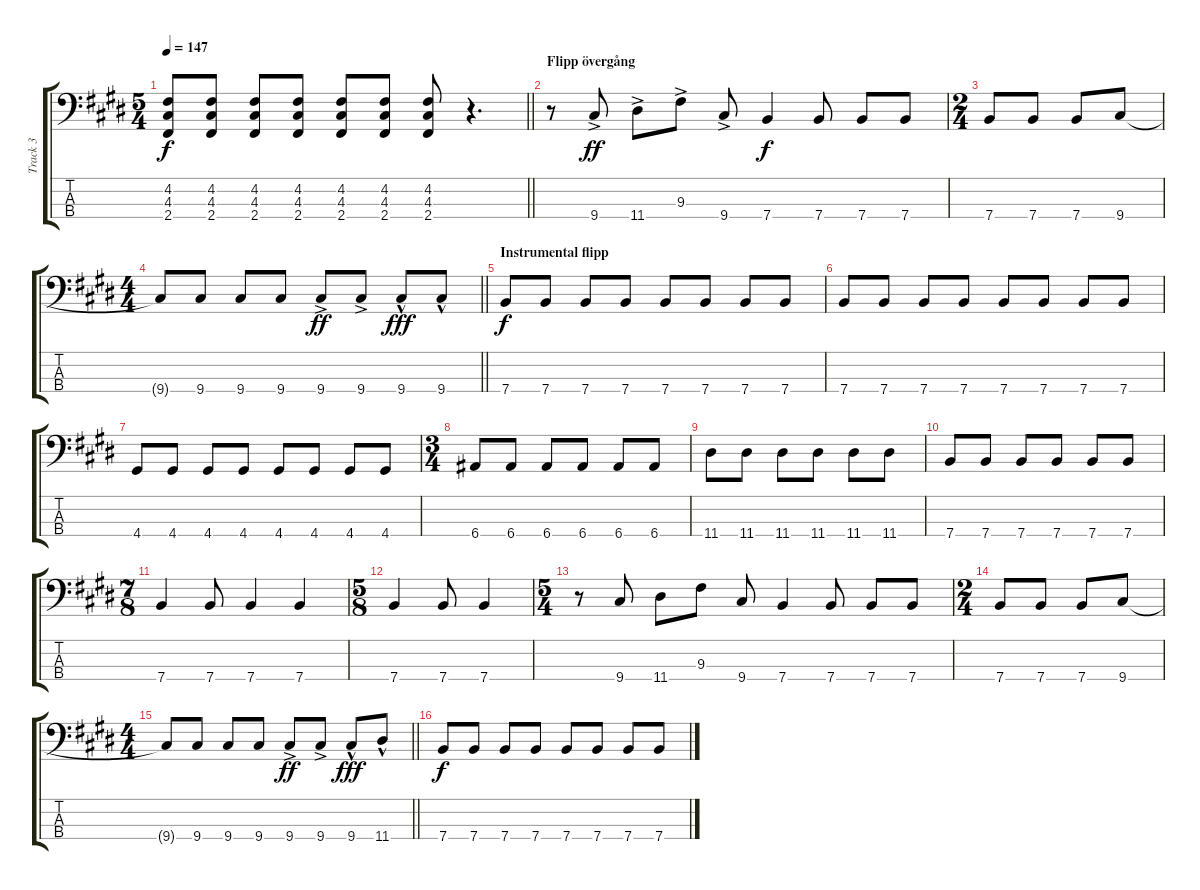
\track ("Track 3" "Track 3") {instrument electricbasspick}
\staff {score tabs}
\tuning (G2 D2 A1 E1) {hide}
\ts (5 4)
\tempo 147
\clef f4
\barLineRight lightlight
\ks e
(4.2 4.3 2.4).8{dy f} (4.2 4.3 2.4).8 (4.2 4.3 2.4).8 (4.2 4.3 2.4).8 (4.2 4.3 2.4).8 (4.2 4.3 2.4).8 (4.2 4.3 2.4).8 r.4{d} |
\section ("" "Flipp övergång")
r.8 9.4{ac}.8{dy ff} 11.4{ac}.8 9.3{ac}.8 9.4{ac}.8 7.4.4{dy f} 7.4.8 7.4.8 7.4.8 |
\ts (2 4)
7.4.8 7.4.8 7.4.8 9.4.8 |
\ts (4 4)
\barLineRight lightlight
9.4{t}.8 9.4.8 9.4.8 9.4.8 9.4{ac}.8{dy ff} 9.4{ac}.8 9.4{hac}.8{dy fff} 9.4{hac}.8 |
\section ("" "Instrumental flipp")
7.4.8{dy f} 7.4.8 7.4.8 7.4.8 7.4.8 7.4.8 7.4.8 7.4.8 |
7.4.8 7.4.8 7.4.8 7.4.8 7.4.8 7.4.8 7.4.8 7.4.8 |
4.4.8 4.4.8 4.4.8 4.4.8 4.4.8 4.4.8 4.4.8 4.4.8 |
\ts (3 4)
6.4.8 6.4.8 6.4.8 6.4.8 6.4.8 6.4.8 |
11.4.8 11.4.8 11.4.8 11.4.8 11.4.8 11.4.8 |
7.4.8 7.4.8 7.4.8 7.4.8 7.4.8 7.4.8 |
\ts (7 8)
7.4.4 7.4.8 7.4.4 7.4.4 |
\ts (5 8)
7.4.4 7.4.8 7.4.4 |
\ts (5 4)
r.8 9.4.8 11.4.8 9.3.8 9.4.8 7.4.4 7.4.8 7.4.8 7.4.8 |
\ts (2 4)
7.4.8 7.4.8 7.4.8 9.4.8 |
\ts (4 4)
\barLineRight lightlight
9.4{t}.8 9.4.8 9.4.8 9.4.8 9.4{ac}.8{dy ff} 9.4{ac}.8 9.4{hac}.8{dy fff} 11.4{hac}.8 |
7.4.8{dy f} 7.4.8 7.4.8 7.4.8 7.4.8 7.4.8 7.4.8 7.4.8
